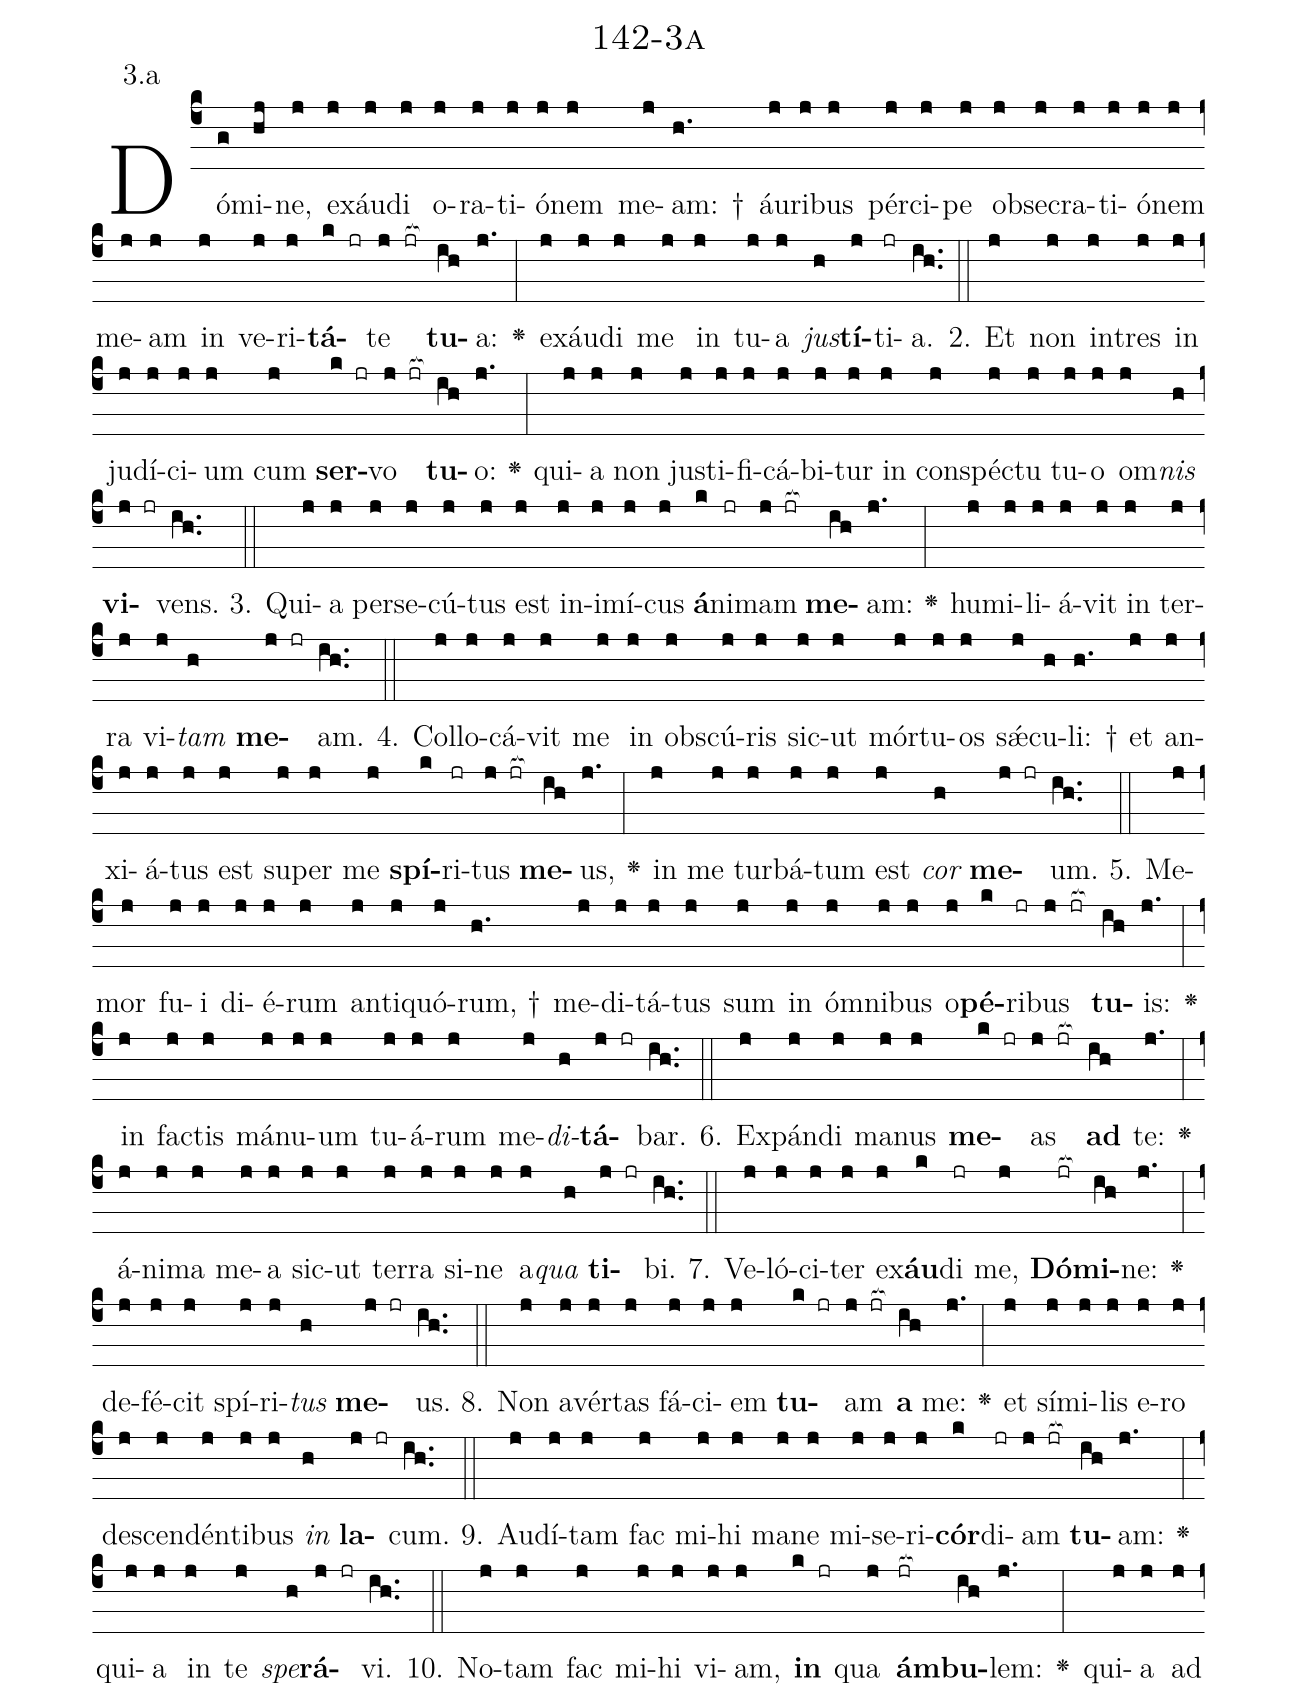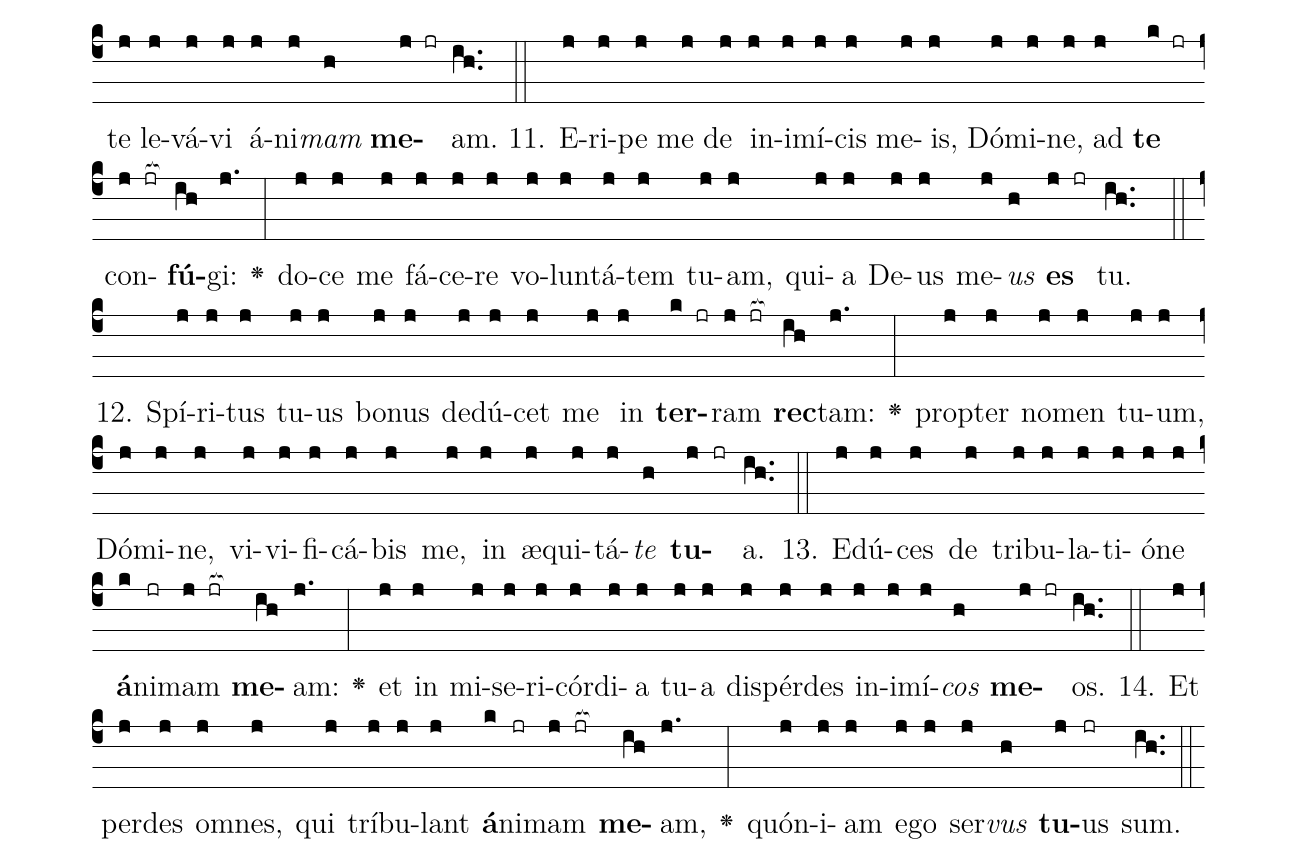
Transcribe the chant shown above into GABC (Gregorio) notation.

name: 142-3a;
annotation: 3.a;
%%
(c4)Dó(g)mi(hj)ne,(j) ex(j)áu(j)di(j) o(j)ra(j)ti(j)ó(j)nem(j) me(j)am: †(h.) áu(j)ri(j)bus(j) pér(j)ci(j)pe(j) ob(j)se(j)cra(j)ti(j)ó(j)nem(j) me(j)am(j) in(j) ve(j)ri(j)<b>tá</b>(k jr)te(j jr[ocb:1{]) <b>tu</b>(ih[ocb:0}])a:(j.) <v>\greheightstar</v>(:) ex(j)áu(j)di(j) me(j) in(j) tu(j)a(j) <i>jus</i>(h)<b>tí</b>(j)ti(jr)a.(ih..) (::)
2. Et(j) non(j) in(j)tres(j) in(j) ju(j)dí(j)ci(j)um(j) cum(j) <b>ser</b>(k jr)vo(j jr[ocb:1{]) <b>tu</b>(ih[ocb:0}])o:(j.) <v>\greheightstar</v>(:) qui(j)a(j) non(j) jus(j)ti(j)fi(j)cá(j)bi(j)tur(j) in(j) con(j)spéc(j)tu(j) tu(j)o(j) om(j)<i>nis</i>(h) <b>vi</b>(j jr)vens.(ih..) (::)
3. Qui(j)a(j) per(j)se(j)cú(j)tus(j) est(j) in(j)i(j)mí(j)cus(j) <b>á</b>(k)ni(jr)mam(j jr[ocb:1{]) <b>me</b>(ih[ocb:0}])am:(j.) <v>\greheightstar</v>(:) hu(j)mi(j)li(j)á(j)vit(j) in(j) ter(j)ra(j) vi(j)<i>tam</i>(h) <b>me</b>(j jr)am.(ih..) (::)
4. Col(j)lo(j)cá(j)vit(j) me(j) in(j) obs(j)cú(j)ris(j) sic(j)ut(j) mór(j)tu(j)os(j) sǽ(j)cu(h)li: †(h.) et(j) an(j)xi(j)á(j)tus(j) est(j) su(j)per(j) me(j) <b>spí</b>(k)ri(jr)tus(j jr[ocb:1{]) <b>me</b>(ih[ocb:0}])us,(j.) <v>\greheightstar</v>(:) in(j) me(j) tur(j)bá(j)tum(j) est(j) <i>cor</i>(h) <b>me</b>(j jr)um.(ih..) (::)
5. Me(j)mor(j) fu(j)i(j) di(j)é(j)rum(j) an(j)ti(j)quó(j)rum, †(h.) me(j)di(j)tá(j)tus(j) sum(j) in(j) óm(j)ni(j)bus(j) o(j)<b>pé</b>(k)ri(jr)bus(j jr[ocb:1{]) <b>tu</b>(ih[ocb:0}])is:(j.) <v>\greheightstar</v>(:) in(j) fac(j)tis(j) má(j)nu(j)um(j) tu(j)á(j)rum(j) me(j)<i>di</i>(h)<b>tá</b>(j jr)bar.(ih..) (::)
6. Ex(j)pán(j)di(j) ma(j)nus(j) <b>me</b>(k jr)as(j jr[ocb:1{]) <b>ad</b>(ih[ocb:0}]) te:(j.) <v>\greheightstar</v>(:) á(j)ni(j)ma(j) me(j)a(j) sic(j)ut(j) ter(j)ra(j) si(j)ne(j) a(j)<i>qua</i>(h) <b>ti</b>(j jr)bi.(ih..) (::)
7. Ve(j)ló(j)ci(j)ter(j) ex(j)<b>áu</b>(k)di(jr) me,(j) <b>Dó</b>(jr[ocb:1{])<b>mi</b>(ih[ocb:0}])ne:(j.) <v>\greheightstar</v>(:) de(j)fé(j)cit(j) spí(j)ri(j)<i>tus</i>(h) <b>me</b>(j jr)us.(ih..) (::)
8. Non(j) a(j)vér(j)tas(j) fá(j)ci(j)em(j) <b>tu</b>(k jr)am(j jr[ocb:1{]) <b>a</b>(ih[ocb:0}]) me:(j.) <v>\greheightstar</v>(:) et(j) sí(j)mi(j)lis(j) e(j)ro(j) de(j)scen(j)dén(j)ti(j)bus(j) <i>in</i>(h) <b>la</b>(j jr)cum.(ih..) (::)
9. Au(j)dí(j)tam(j) fac(j) mi(j)hi(j) ma(j)ne(j) mi(j)se(j)ri(j)<b>cór</b>(k)di(jr)am(j jr[ocb:1{]) <b>tu</b>(ih[ocb:0}])am:(j.) <v>\greheightstar</v>(:) qui(j)a(j) in(j) te(j) <i>spe</i>(h)<b>rá</b>(j jr)vi.(ih..) (::)
10. No(j)tam(j) fac(j) mi(j)hi(j) vi(j)am,(j) <b>in</b>(k jr) qua(j) <b>ám</b>(jr[ocb:1{])<b>bu</b>(ih[ocb:0}])lem:(j.) <v>\greheightstar</v>(:) qui(j)a(j) ad(j) te(j) le(j)vá(j)vi(j) á(j)ni(j)<i>mam</i>(h) <b>me</b>(j jr)am.(ih..) (::)
11. E(j)ri(j)pe(j) me(j) de(j) in(j)i(j)mí(j)cis(j) me(j)is,(j) Dó(j)mi(j)ne,(j) ad(j) <b>te</b>(k jr) con(j jr[ocb:1{])<b>fú</b>(ih[ocb:0}])gi:(j.) <v>\greheightstar</v>(:) do(j)ce(j) me(j) fá(j)ce(j)re(j) vo(j)lun(j)tá(j)tem(j) tu(j)am,(j) qui(j)a(j) De(j)us(j) me(j)<i>us</i>(h) <b>es</b>(j jr) tu.(ih..) (::)
12. Spí(j)ri(j)tus(j) tu(j)us(j) bo(j)nus(j) de(j)dú(j)cet(j) me(j) in(j) <b>ter</b>(k jr)ram(j jr[ocb:1{]) <b>rec</b>(ih[ocb:0}])tam:(j.) <v>\greheightstar</v>(:) prop(j)ter(j) no(j)men(j) tu(j)um,(j) Dó(j)mi(j)ne,(j) vi(j)vi(j)fi(j)cá(j)bis(j) me,(j) in(j) æ(j)qui(j)tá(j)<i>te</i>(h) <b>tu</b>(j jr)a.(ih..) (::)
13. E(j)dú(j)ces(j) de(j) tri(j)bu(j)la(j)ti(j)ó(j)ne(j) <b>á</b>(k)ni(jr)mam(j jr[ocb:1{]) <b>me</b>(ih[ocb:0}])am:(j.) <v>\greheightstar</v>(:) et(j) in(j) mi(j)se(j)ri(j)cór(j)di(j)a(j) tu(j)a(j) dis(j)pér(j)des(j) in(j)i(j)mí(j)<i>cos</i>(h) <b>me</b>(j jr)os.(ih..) (::)
14. Et(j) per(j)des(j) om(j)nes,(j) qui(j) trí(j)bu(j)lant(j) <b>á</b>(k)ni(jr)mam(j jr[ocb:1{]) <b>me</b>(ih[ocb:0}])am,(j.) <v>\greheightstar</v>(:) quón(j)i(j)am(j) e(j)go(j) ser(j)<i>vus</i>(h) <b>tu</b>(j)us(jr) sum.(ih..) (::)
